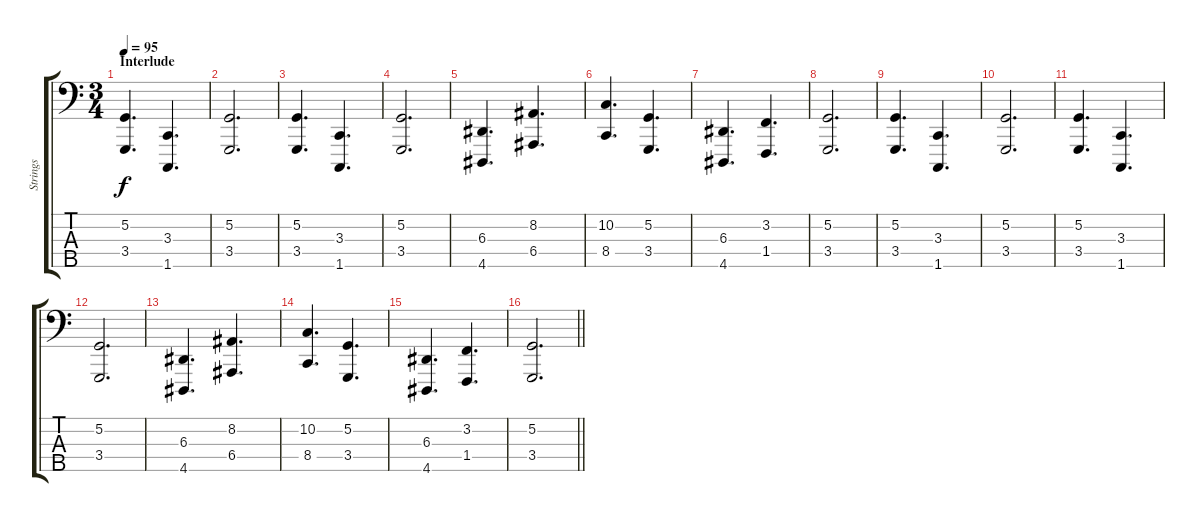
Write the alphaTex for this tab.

\track ("Strings" "Strings") {instrument stringensemble1}
\staff {score tabs}
\tuning (G2 D2 A1 E1 B0) {hide}
\ts (3 4)
\section ("" "Interlude")
\tempo 95
\clef f4
\ks c
(5.2 3.4).4{d dy f} (3.3 1.5).4{d} |
(5.2 3.4).2{d} |
(5.2 3.4).4{d} (3.3 1.5).4{d} |
(5.2 3.4).2{d} |
(6.3 4.5).4{d} (8.2 6.4).4{d} |
(10.2 8.4).4{d} (5.2 3.4).4{d} |
(6.3 4.5).4{d} (3.2 1.4).4{d} |
(5.2 3.4).2{d} |
(5.2 3.4).4{d} (3.3 1.5).4{d} |
(5.2 3.4).2{d} |
(5.2 3.4).4{d} (3.3 1.5).4{d} |
(5.2 3.4).2{d} |
(6.3 4.5).4{d} (8.2 6.4).4{d} |
(10.2 8.4).4{d} (5.2 3.4).4{d} |
(6.3 4.5).4{d} (3.2 1.4).4{d} |
\barLineRight lightlight
(5.2 3.4).2{d}
